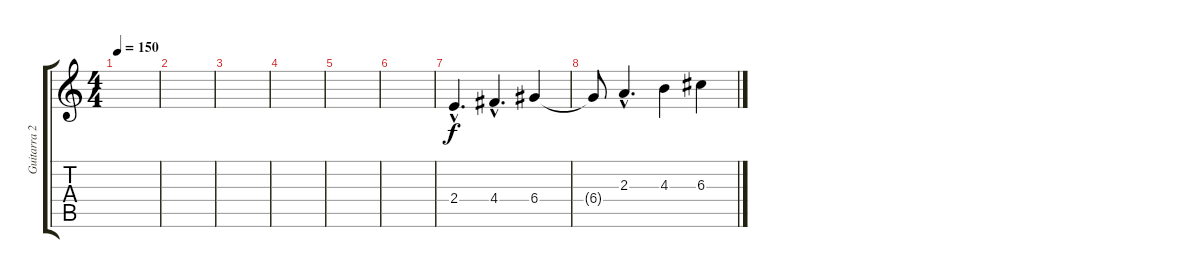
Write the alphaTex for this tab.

\track ("Guitarra 2" "Guitarra 2") {instrument distortionguitar}
\staff {score tabs}
\tuning (E4 B3 G3 D3 A2 E2) {hide}
\ts (4 4)
\tempo 150
\clef g2
\ks c
|
|
|
|
|
|
2.4{hac}.4{d instrument distortionguitar} 4.4{hac}.4{d} 6.4.4 |
6.4{t}.8 2.3{hac}.4{d} 4.3.4 6.3.4
